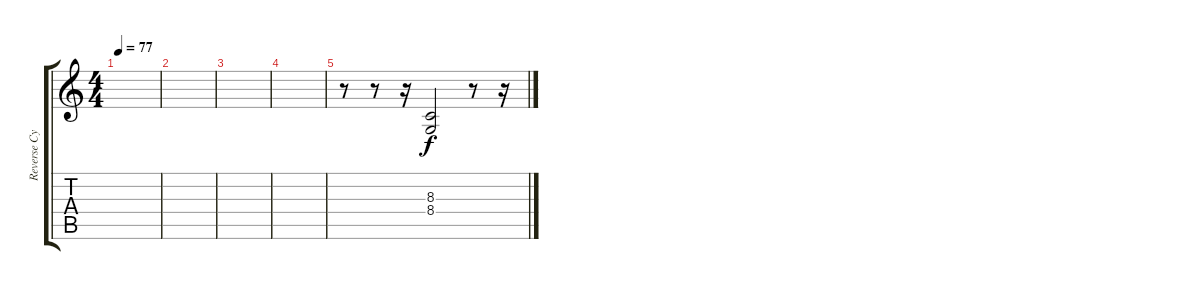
\track ("Reverse Cymbal" "Reverse Cy") {instrument reversecymbal}
\staff {score tabs}
\tuning (Db4 Ab3 E3 B2 Gb2 B1) {hide}
\ts (4 4)
\tempo 77
\clef g2
\ks c
|
|
|
|
r.8 r.8 r.16 (8.3 8.4).2 r.8 r.16
